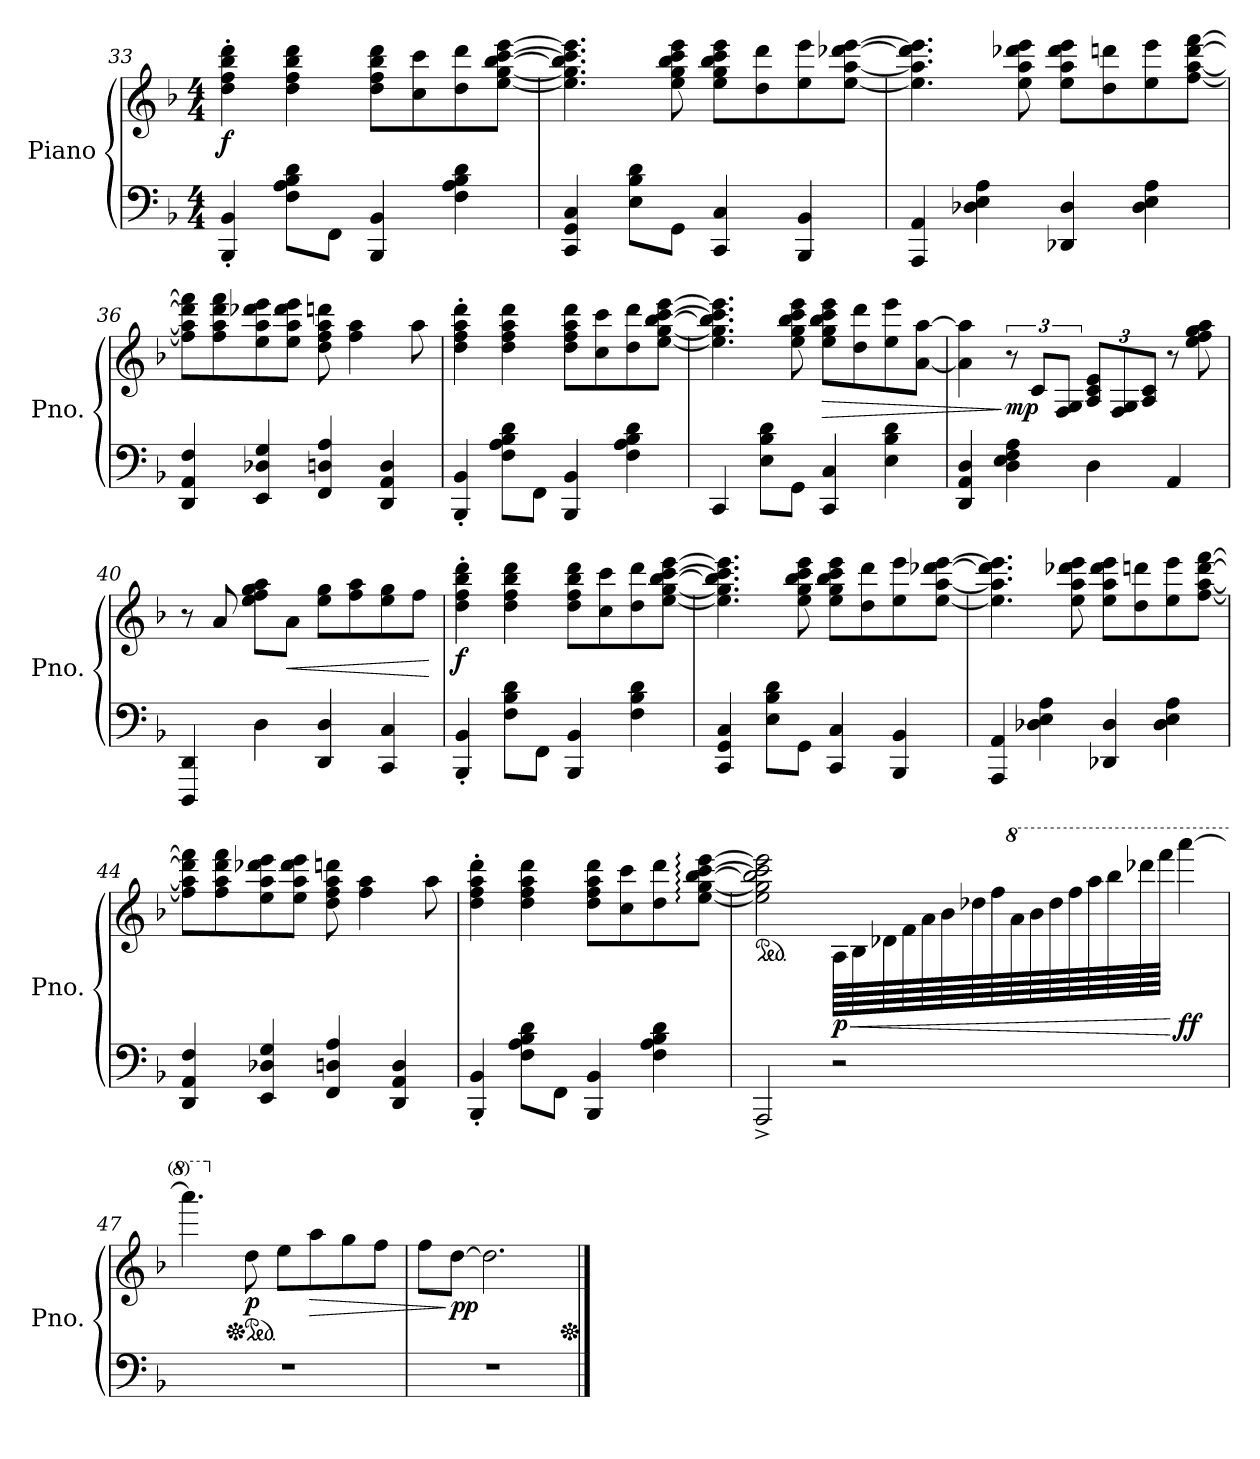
**kern	**kern	**dynam
*part1	*part1	*part1
*staff2	*staff1	*staff1/2
*I"Piano	*	*
*I'Pno.	*	*
*clefF4	*clefG2	*
*k[b-]	*k[b-]	*
*M4/4	*M4/4	*
=33	=33	=33
!	!	!LO:DY:b
4BBB-/' 4BB-/'	4dd\' 4ff\' 4bb-\' 4ddd\'	f
8F\ 8A\ 8B-\ 8d\L	4dd\ 4ff\ 4bb-\ 4ddd\	.
8FF\J	.	.
4BBB-/ 4BB-/	8dd\ 8ff\ 8bb-\ 8ddd\L	.
.	8cc\ 8ccc\	.
4F\ 4A\ 4B-\ 4d\	8dd\ 8ddd\	.
.	[8ee\ [8gg\ [8bb-\ [8ccc\ [8eee\J	.
=34	=34	=34
4CC/ 4GG/ 4C/	4.ee\] 4.gg\] 4.bb-\] 4.ccc\] 4.eee\]	.
8E\ 8B-\ 8d\L	.	.
8GG\J	8ee\ 8gg\ 8bb-\ 8ccc\ 8eee\	.
4CC/ 4C/	8ee\ 8gg\ 8bb-\ 8ccc\ 8eee\L	.
.	8dd\ 8ddd\	.
4BBB-/ 4BB-/	8ee\ 8eee\	.
.	[8ee\ [8aa\ [8ddd-X\ [8eee\J	.
!!LO:LB:g=z
=35	=35	=35
4AAA/ 4AA/	4.ee\] 4.aa\] 4.ddd-\] 4.eee\]	.
4D-X\ 4E\ 4A\	.	.
.	8ee\ 8aa\ 8ddd-X\ 8eee\	.
4DD-X/ 4D-/	8ee\ 8aa\ 8ddd-\ 8eee\L	.
.	8dd\ 8dddn\	.
4D-\ 4E\ 4A\	8ee\ 8eee\	.
.	[8ff\ [8aa\ [8ddd\ [8fff\J	.
=36	=36	=36
4DD/ 4AA/ 4F/	8ff\] 8aa\] 8ddd\] 8fff\]L	.
.	8ff\ 8aa\ 8ddd\ 8fff\	.
4EE/ 4D-X/ 4G/	8ee\ 8aa\ 8ddd-X\ 8eee\	.
.	8ee\ 8aa\ 8ddd-\ 8eee\J	.
4FF/ 4Dn/ 4A/	8dd\ 8ff\ 8aa\ 8dddn\	.
.	4ff\ 4aa\	.
4DD/ 4AA/ 4D/	.	.
.	8aa\	.
=37	=37	=37
4BBB-/' 4BB-/'	4dd\' 4ff\' 4aa\' 4ddd\'	.
8F\ 8A\ 8B-\ 8d\L	4dd\ 4ff\ 4aa\ 4ddd\	.
8FF\J	.	.
4BBB-/ 4BB-/	8dd\ 8ff\ 8aa\ 8ddd\L	.
.	8cc\ 8ccc\	.
4F\ 4A\ 4B-\ 4d\	8dd\ 8ddd\	.
.	[8ee\ [8gg\ [8bb-\ [8ccc\ [8eee\J	.
!!LO:PB:g=z
=38	=38	=38
4CC/	4.ee\] 4.gg\] 4.bb-\] 4.ccc\] 4.eee\]	.
8E\ 8B-\ 8d\L	.	.
8GG\J	8ee\ 8gg\ 8bb-\ 8ccc\ 8eee\	.
!	!	!LO:HP:b
4CC/ 4C/	8ee\ 8gg\ 8bb-\ 8ccc\ 8eee\L	>
.	8dd\ 8ddd\	.
4E\ 4B-\ 4d\	8ee\ 8eee\	.
.	[8a\ [8aa\J	.
!!LO:LB:g=z
=39	=39	=39
4DD/ 4AA/ 4D/	4a\] 4aa\]	.
!	!	!LO:DY:n=1:b
4D\ 4E\ 4F\ 4A\	12r	] mp
.	12c/L	.
.	12F/ 12G/J	.
*	*Xbrackettup	*
4D\	12A/ 12c/ 12e/L	.
.	12F/ 12G/	.
.	12A/ 12c/J	.
4AA/	8r	.
.	8ee\ 8ff\ 8gg\ 8aa\	.
=40	=40	=40
4DDD/ 4DD/	8r	.
.	8a/	.
4D\	8ee\ 8ff\ 8gg\ 8aa\L	.
!	!	!LO:HP:b
.	8a\J	<
4DD/ 4D/	8ee\ 8gg\L	.
.	8ff\ 8aa\	.
4CC/ 4C/	8ee\ 8gg\	.
.	8ff\J	.
.	.	[
=41	=41	=41
!	!	!LO:DY:b
4BBB-/' 4BB-/'	4dd\' 4ff\' 4bb-\' 4ddd\'	f
8F\ 8B-\ 8d\L	4dd\ 4ff\ 4bb-\ 4ddd\	.
8FF\J	.	.
4BBB-/ 4BB-/	8dd\ 8ff\ 8bb-\ 8ddd\L	.
.	8cc\ 8ccc\	.
4F\ 4B-\ 4d\	8dd\ 8ddd\	.
.	[8ee\ [8gg\ [8bb-\ [8ccc\ [8eee\J	.
=42	=42	=42
4CC/ 4GG/ 4C/	4.ee\] 4.gg\] 4.bb-\] 4.ccc\] 4.eee\]	.
8E\ 8B-\ 8d\L	.	.
8GG\J	8ee\ 8gg\ 8bb-\ 8ccc\ 8eee\	.
4CC/ 4C/	8ee\ 8gg\ 8bb-\ 8ccc\ 8eee\L	.
.	8dd\ 8ddd\	.
4BBB-/ 4BB-/	8ee\ 8eee\	.
.	[8ee\ [8aa\ [8ddd-X\ [8eee\J	.
!!LO:PB:g=z
=43	=43	=43
4AAA/ 4AA/	4.ee\] 4.aa\] 4.ddd-\] 4.eee\]	.
4D-X\ 4E\ 4A\	.	.
.	8ee\ 8aa\ 8ddd-X\ 8eee\	.
4DD-X/ 4D-/	8ee\ 8aa\ 8ddd-\ 8eee\L	.
.	8dd\ 8dddn\	.
4D-\ 4E\ 4A\	8ee\ 8eee\	.
.	[8ff\ [8aa\ [8ddd\ [8fff\J	.
=44	=44	=44
4DD/ 4AA/ 4F/	8ff\] 8aa\] 8ddd\] 8fff\]L	.
.	8ff\ 8aa\ 8ddd\ 8fff\	.
4EE/ 4D-X/ 4G/	8ee\ 8aa\ 8ddd-X\ 8eee\	.
.	8ee\ 8aa\ 8ddd-\ 8eee\J	.
4FF/ 4Dn/ 4A/	8dd\ 8ff\ 8aa\ 8dddn\	.
.	4ff\ 4aa\	.
4DD/ 4AA/ 4D/	.	.
.	8aa\	.
=45	=45	=45
4BBB-/' 4BB-/'	4dd\' 4ff\' 4aa\' 4ddd\'	.
8F\ 8A\ 8B-\ 8d\L	4dd\ 4ff\ 4aa\ 4ddd\	.
8FF\J	.	.
4BBB-/ 4BB-/	8dd\ 8ff\ 8aa\ 8ddd\L	.
.	8cc\ 8ccc\	.
4F\ 4A\ 4B-\ 4d\	8dd\ 8ddd\	.
*	*MM35	*
.	[8ee\: [8gg\: [8bb-\: [8ccc\: [8eee\:J	.
!!LO:LB:g=z
=46	=46	=46
*	*ped	*
*	*MM104	*
2AAA^/	2ee\] 2gg\] 2bb-\] 2ccc\] 2eee\]	.
*	*MM40	*
!	!	!LO:HP:b
!	!	!LO:DY:n=1:b
2r	64A\LLLL	< p
.	64B-\	.
.	64d-X\	.
.	64f\	.
.	64a\	.
.	64b-\	.
.	64dd-X\	.
.	64ff\	.
*	*8va	*
.	64aa\	.
.	64bb-\	.
.	64ddd-\	.
.	64fff\	.
.	64aaa\	.
.	64bbb-\	.
.	64dddd-X\	.
.	64ffff\JJJJ	.
!	!	!LO:DY:n=2:b
.	[4aaaa\	[ ff
=47	=47	=47
1r	4.aaaa\]	.
*	*Xped	*
*	*X8va	*
*	*ped	*
*	*MM80	*
!	!	!LO:DY:b
.	8dd\	p
.	8ee\L	.
*	*MM45	*
!	!	!LO:HP:b
.	8aa\	>
.	8gg\	.
*	*MM40	*
.	8ff\J	.
=48	=48	=48
1r	8ff\L	.
!	!	!LO:DY:n=1:b
.	[8dd\J	] pp
.	2.dd\]	.
*	*Xped	*
==	==	==
*-	*-	*-
